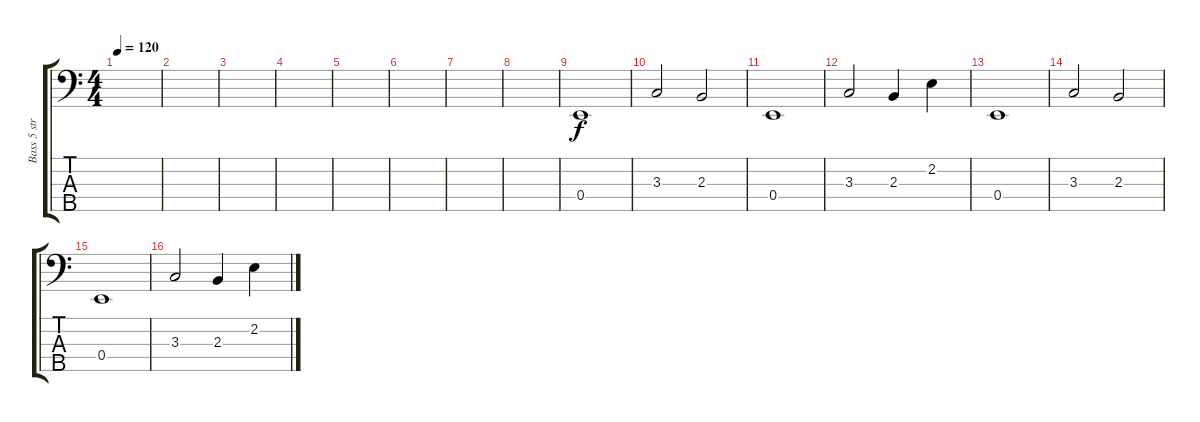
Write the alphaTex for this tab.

\track ("Bass 5 strings" "Bass 5 str") {instrument electricbassfinger}
\staff {score tabs}
\tuning (G2 D2 A1 E1 B0) {hide}
\ts (4 4)
\tempo 120
\clef f4
\ks c
|
|
|
|
|
|
|
|
0.4.1 |
3.3.2 2.3.2 |
0.4.1 |
3.3.2 2.3.4 2.2.4 |
0.4.1 |
3.3.2 2.3.2 |
0.4.1 |
3.3.2 2.3.4 2.2.4
